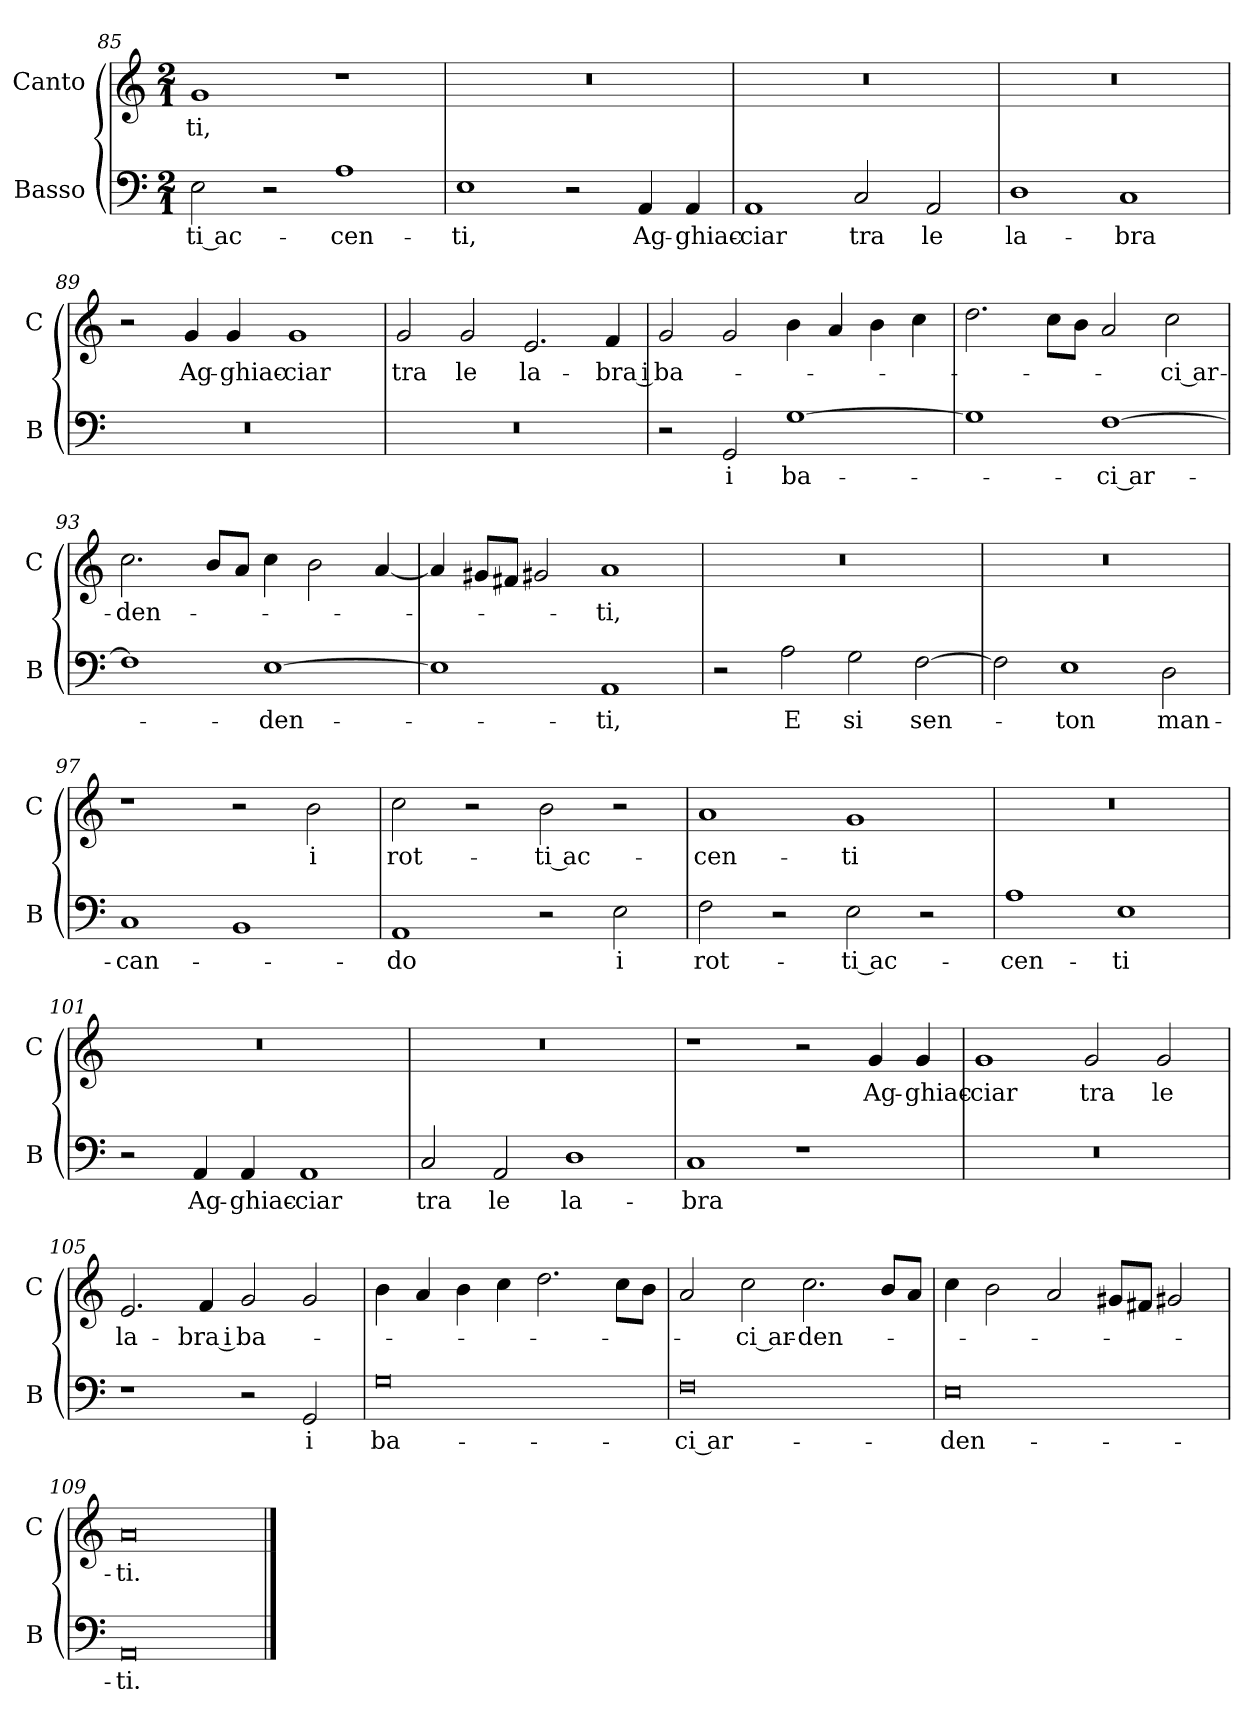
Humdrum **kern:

**kern	**text	**kern	**text
*part2	*part2	*part1	*part1
*staff2	*staff2	*staff1	*staff1
*I"Basso	*	*I"Canto	*
*I'B	*	*I'C	*
*clefF4	*	*clefG2	*
*k[]	*	*k[]	*
*C:	*	*C:	*
*M2/1	*	*M2/1	*
=85	=85	=85	=85
2E	-ti ac-	1g	-ti,
2r	.	.	.
1A	-cen-	1r	.
=86	=86	=86	=86
1E	-ti,	0r	.
2r	.	.	.
4AA	Ag-	.	.
4AA	-ghiac-	.	.
=87	=87	=87	=87
1AA	-ciar	0r	.
2C	tra	.	.
2AA	le	.	.
=88	=88	=88	=88
1D	la-	0r	.
1C	-bra	.	.
=89	=89	=89	=89
0r	.	2r	.
.	.	4g	Ag-
.	.	4g	-ghiac-
.	.	1g	-ciar
=90	=90	=90	=90
0r	.	2g	tra
.	.	2g	le
.	.	2.e	la-
.	.	4f	-bra i
=91	=91	=91	=91
2r	.	2g	ba-
2GG	i	2g	.
[1G	ba-	4b	.
.	.	4a	.
.	.	4b	.
.	.	4cc	.
=92	=92	=92	=92
1G]	.	2.dd	.
.	.	8ccL	.
.	.	8bJ	.
[1F	-ci ar-	2a	.
.	.	2cc	-ci ar-
=93	=93	=93	=93
1F]	.	2.cc	-den-
.	.	8bL	.
.	.	8aJ	.
[1E	-den-	4cc	.
.	.	2b	.
.	.	[4a	.
=94	=94	=94	=94
1E]	.	4a]	.
.	.	8g#XL	.
.	.	8f#XJ	.
.	.	2g#X	.
1AA	-ti,	1a	-ti,
=95	=95	=95	=95
2r	.	0r	.
2A	E	.	.
2G	si	.	.
[2F	sen-	.	.
=96	=96	=96	=96
2F]	.	0r	.
1E	-ton	.	.
2D	man-	.	.
=97	=97	=97	=97
1C	-can-	1r	.
1BB	.	2r	.
.	.	2b	i
=98	=98	=98	=98
1AA	-do	2cc	rot-
.	.	2r	.
2r	.	2b	-ti ac-
2E	i	2r	.
=99	=99	=99	=99
2F	rot-	1a	-cen-
2r	.	.	.
2E	-ti ac-	1g	-ti
2r	.	.	.
=100	=100	=100	=100
1A	-cen-	0r	.
1E	-ti	.	.
=101	=101	=101	=101
2r	.	0r	.
4AA	Ag-	.	.
4AA	-ghiac-	.	.
1AA	-ciar	.	.
=102	=102	=102	=102
2C	tra	0r	.
2AA	le	.	.
1D	la-	.	.
=103	=103	=103	=103
1C	-bra	1r	.
1r	.	2r	.
.	.	4g	Ag-
.	.	4g	-ghiac-
=104	=104	=104	=104
0r	.	1g	-ciar
.	.	2g	tra
.	.	2g	le
=105	=105	=105	=105
1r	.	2.e	la-
.	.	4f	-bra i
2r	.	2g	ba-
2GG	i	2g	.
=106	=106	=106	=106
0G	ba-	4b	.
.	.	4a	.
.	.	4b	.
.	.	4cc	.
.	.	2.dd	.
.	.	8ccL	.
.	.	8bJ	.
=107	=107	=107	=107
0F	-ci ar-	2a	.
.	.	2cc	-ci ar-
.	.	2.cc	-den-
.	.	8bL	.
.	.	8aJ	.
=108	=108	=108	=108
0E	-den-	4cc	.
.	.	2b	.
.	.	2a	.
.	.	8g#XL	.
.	.	8f#XJ	.
.	.	2g#X	.
=109	=109	=109	=109
0AA	-ti.	0a	-ti.
==	==	==	==
*-	*-	*-	*-
